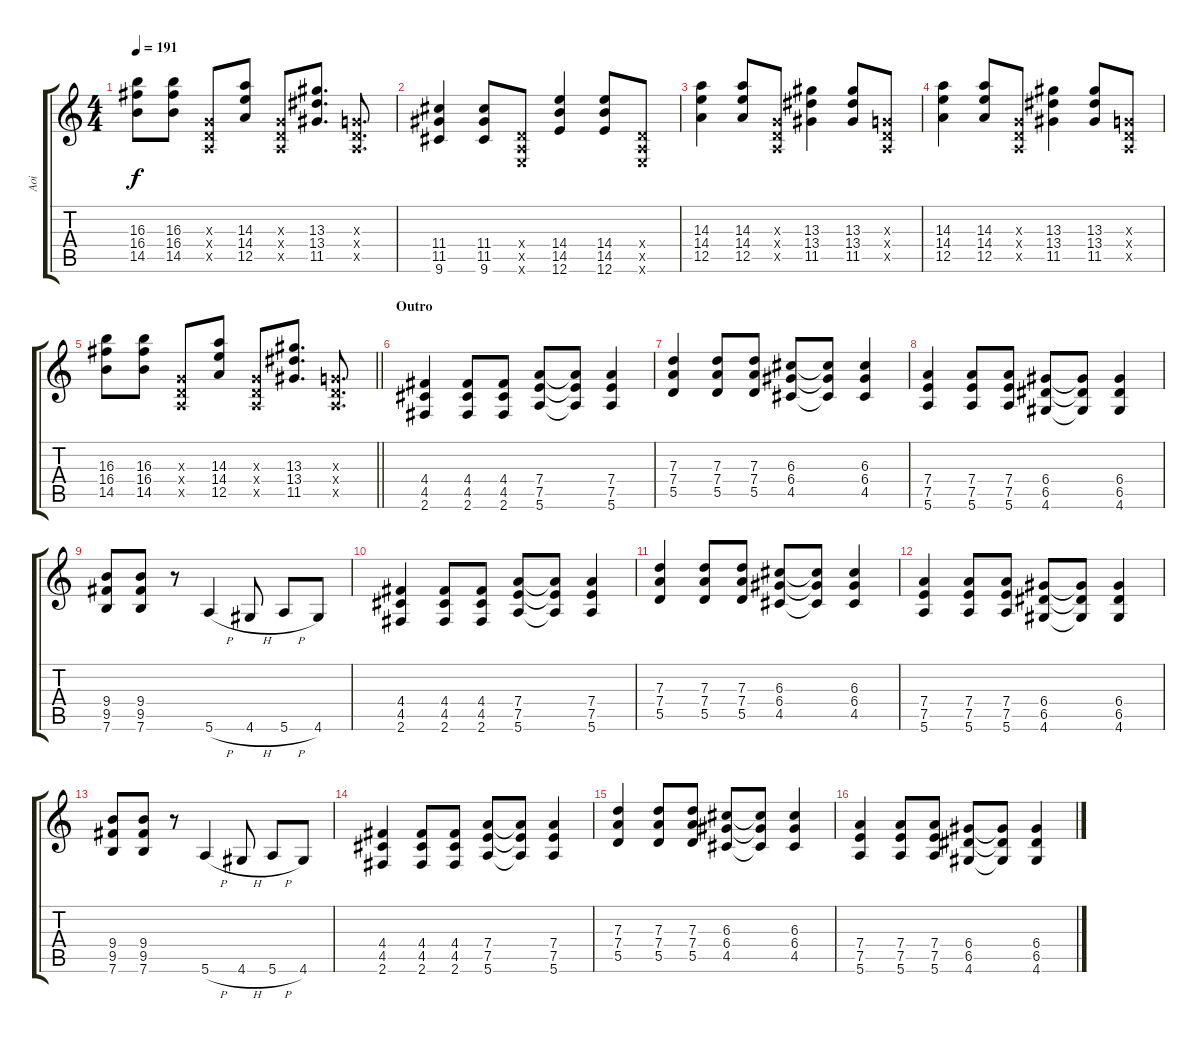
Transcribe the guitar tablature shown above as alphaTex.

\track ("Aoi" "Aoi") {instrument distortionguitar}
\staff {score tabs}
\tuning (E4 B3 G3 D3 A2 E2) {hide}
\ts (4 4)
\tempo 191
\clef g2
\ks c
(16.3 16.4 14.5).8{dy f} (16.3 16.4 14.5).8 (0.3{x} 0.4{x} 0.5{x}).8 (14.3 14.4 12.5).8 (0.3{x} 0.4{x} 0.5{x}).8 (13.3 13.4 11.5).8{d} (0.3{x} 0.4{x} 0.5{x}).8{d} |
(11.4 11.5 9.6).4 (11.4 11.5 9.6).8 (0.4{x} 0.5{x} 0.6{x}).8 (14.4 14.5 12.6).4 (14.4 14.5 12.6).8 (0.4{x} 0.5{x} 0.6{x}).8 |
(14.3 14.4 12.5).4 (14.3 14.4 12.5).8 (0.3{x} 0.4{x} 0.5{x}).8 (13.3 13.4 11.5).4 (13.3 13.4 11.5).8 (0.3{x} 0.4{x} 0.5{x}).8 |
(14.3 14.4 12.5).4 (14.3 14.4 12.5).8 (0.3{x} 0.4{x} 0.5{x}).8 (13.3 13.4 11.5).4 (13.3 13.4 11.5).8 (0.3{x} 0.4{x} 0.5{x}).8 |
\barLineRight lightlight
(16.3 16.4 14.5).8 (16.3 16.4 14.5).8 (0.3{x} 0.4{x} 0.5{x}).8 (14.3 14.4 12.5).8 (0.3{x} 0.4{x} 0.5{x}).8 (13.3 13.4 11.5).8{d} (0.3{x} 0.4{x} 0.5{x}).8{d} |
\section ("" "Outro")
(4.4 4.5 2.6).4{volume 9} (4.4 4.5 2.6).8 (4.4 4.5 2.6).8 (7.4 7.5 5.6).8 (7.4{t} 7.5{t} 5.6{t}).8 (7.4 7.5 5.6).4 |
(7.3 7.4 5.5).4 (7.3 7.4 5.5).8 (7.3 7.4 5.5).8 (6.3 6.4 4.5).8 (6.3{t} 6.4{t} 4.5{t}).8 (6.3 6.4 4.5).4 |
(7.4 7.5 5.6).4 (7.4 7.5 5.6).8 (7.4 7.5 5.6).8 (6.4 6.5 4.6).8 (6.4{t} 6.5{t} 4.6{t}).8 (6.4 6.5 4.6).4 |
(9.4 9.5 7.6).8 (9.4 9.5 7.6).8 r.8 5.6{h}.4 4.6{h}.8 5.6{h}.8 4.6.8 |
(4.4 4.5 2.6).4 (4.4 4.5 2.6).8 (4.4 4.5 2.6).8 (7.4 7.5 5.6).8 (7.4{t} 7.5{t} 5.6{t}).8 (7.4 7.5 5.6).4 |
(7.3 7.4 5.5).4 (7.3 7.4 5.5).8 (7.3 7.4 5.5).8 (6.3 6.4 4.5).8 (6.3{t} 6.4{t} 4.5{t}).8 (6.3 6.4 4.5).4 |
(7.4 7.5 5.6).4 (7.4 7.5 5.6).8 (7.4 7.5 5.6).8 (6.4 6.5 4.6).8 (6.4{t} 6.5{t} 4.6{t}).8 (6.4 6.5 4.6).4 |
(9.4 9.5 7.6).8 (9.4 9.5 7.6).8 r.8 5.6{h}.4 4.6{h}.8 5.6{h}.8 4.6.8 |
(4.4 4.5 2.6).4 (4.4 4.5 2.6).8 (4.4 4.5 2.6).8 (7.4 7.5 5.6).8 (7.4{t} 7.5{t} 5.6{t}).8 (7.4 7.5 5.6).4 |
(7.3 7.4 5.5).4 (7.3 7.4 5.5).8 (7.3 7.4 5.5).8 (6.3 6.4 4.5).8 (6.3{t} 6.4{t} 4.5{t}).8 (6.3 6.4 4.5).4 |
(7.4 7.5 5.6).4 (7.4 7.5 5.6).8 (7.4 7.5 5.6).8 (6.4 6.5 4.6).8 (6.4{t} 6.5{t} 4.6{t}).8 (6.4 6.5 4.6).4
